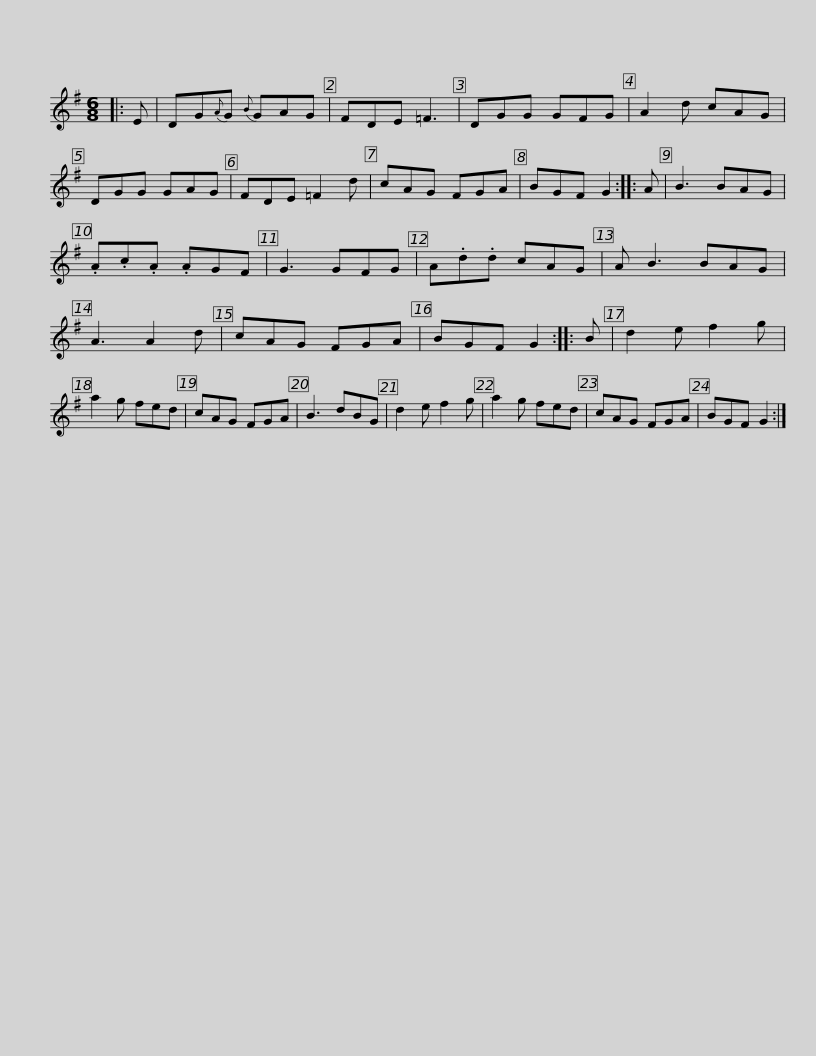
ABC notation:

X:1
L:1/8
M:6/8
I:linebreak $
K:G
V:1 treble
V:1
|: E | DG{A}G{B} GAG | FDE =F3 | DGG GFG | A2 d cAG | %5
 DGG GAG | FDE =F2 d | cAG FGA |$ BGF G2 :: A | %10
 B3 BAG | .A.c.A .AGF | G3 GFG | A.d.d cAG | A B3 BAG | %15
 A3 A2 d | cAG FGA |$ BGF G2 :: B | d2 e f2 g | %20
 a2 g fed | cAG FGA | B3 dBG | d2 e f2 g | a2 g fed | %25
 cAG FGA |$ BGF G2 :| %27
